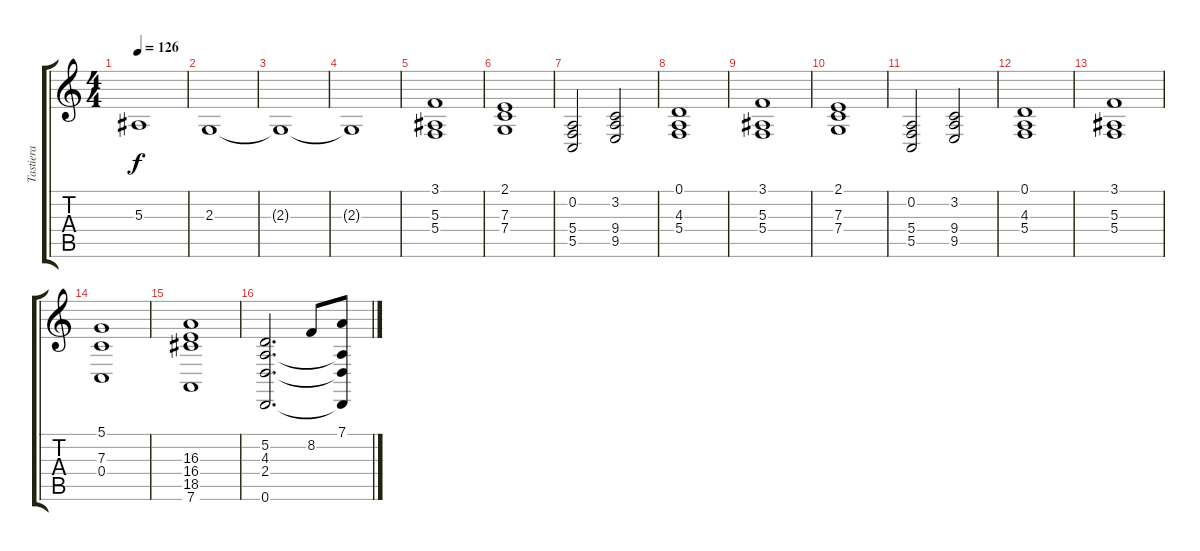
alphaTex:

\track ("Tastiera" "Tastiera") {instrument stringensemble1}
\staff {score tabs}
\tuning (D4 A3 F3 C3 G2 D2) {hide}
\ts (4 4)
\tempo 126
\clef g2
\ks c
5.3.1{dy f} |
2.3.1 |
2.3{t}.1 |
2.3{t}.1 |
(3.1 5.3 5.4).1 |
(2.1 7.3 7.4).1 |
(0.2 5.4 5.5).2 (3.2 9.4 9.5).2 |
(0.1 4.3 5.4).1 |
(3.1 5.3 5.4).1 |
(2.1 7.3 7.4).1 |
(0.2 5.4 5.5).2 (3.2 9.4 9.5).2 |
(0.1 4.3 5.4).1 |
(3.1 5.3 5.4).1 |
(5.1 7.3 0.4).1 |
(16.3 16.4 18.5 7.6).1 |
(5.2 4.3 2.4 0.6).2{d} 8.2.8 (7.1 4.3{t} 2.4{t} 0.6{t}).8
